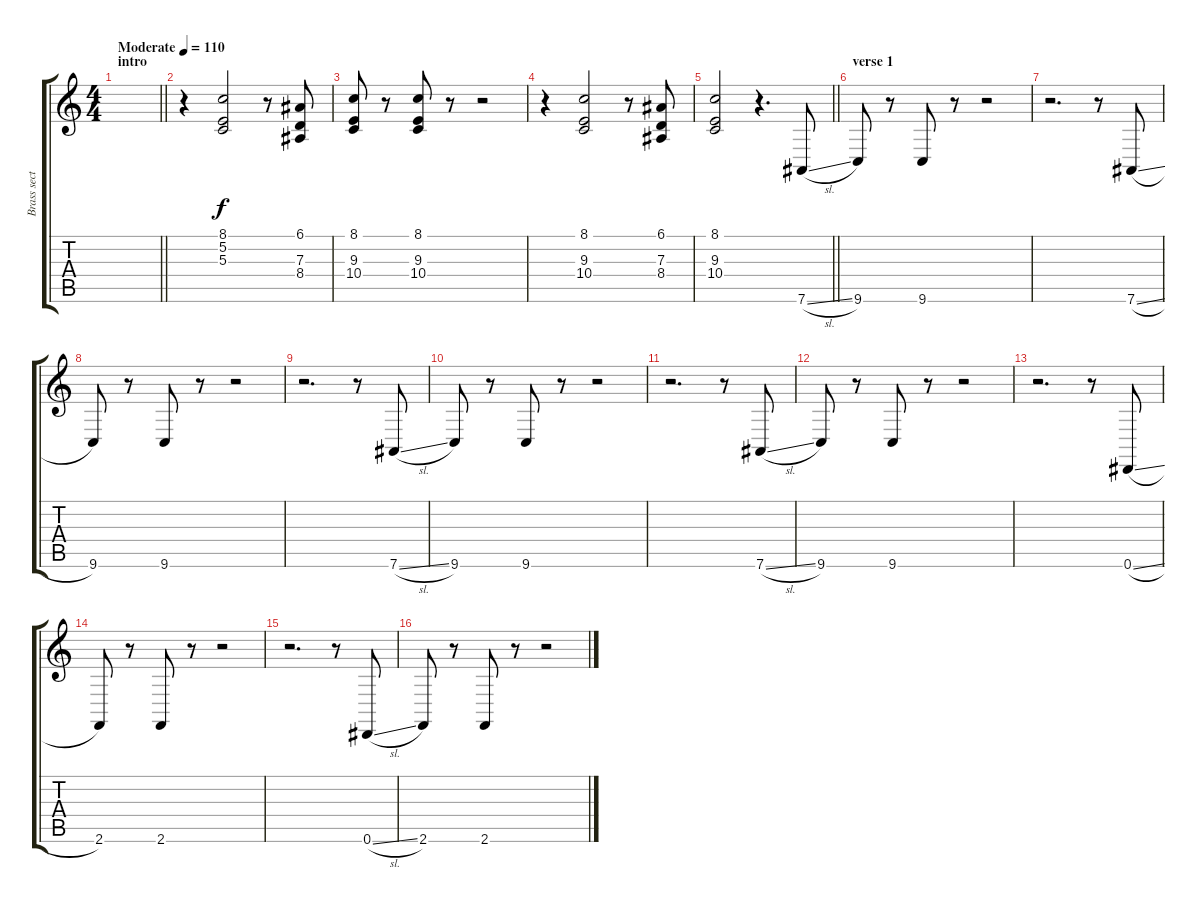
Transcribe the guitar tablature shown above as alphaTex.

\track ("Brass section" "Brass sect") {instrument brasssection}
\staff {score tabs}
\tuning (E4 B3 G3 D3 A2 Eb2) {hide}
\ts (4 4)
\section ("" "intro")
\tempo (110 "Moderate")
\clef g2
\barLineRight lightlight
\ks c
|
r.4 (8.1 5.2 5.3).2 r.8 (6.1 7.3 8.4).8 |
(8.1 9.3 10.4).8 r.8 (8.1 9.3 10.4).8 r.8 r.2 |
r.4 (8.1 9.3 10.4).2 r.8 (6.1 7.3 8.4).8 |
\barLineRight lightlight
(8.1 9.3 10.4).2 r.4{d} 7.6{sl}.8 |
\section ("" "verse 1")
9.6.8 r.8 9.6.8 r.8 r.2 |
r.2{d} r.8 7.6{sl}.8 |
9.6.8 r.8 9.6.8 r.8 r.2 |
r.2{d} r.8 7.6{sl}.8 |
9.6.8 r.8 9.6.8 r.8 r.2 |
r.2{d} r.8 7.6{sl}.8 |
9.6.8 r.8 9.6.8 r.8 r.2 |
r.2{d} r.8 0.6{sl}.8 |
2.6.8 r.8 2.6.8 r.8 r.2 |
r.2{d} r.8 0.6{sl}.8 |
2.6.8 r.8 2.6.8 r.8 r.2
